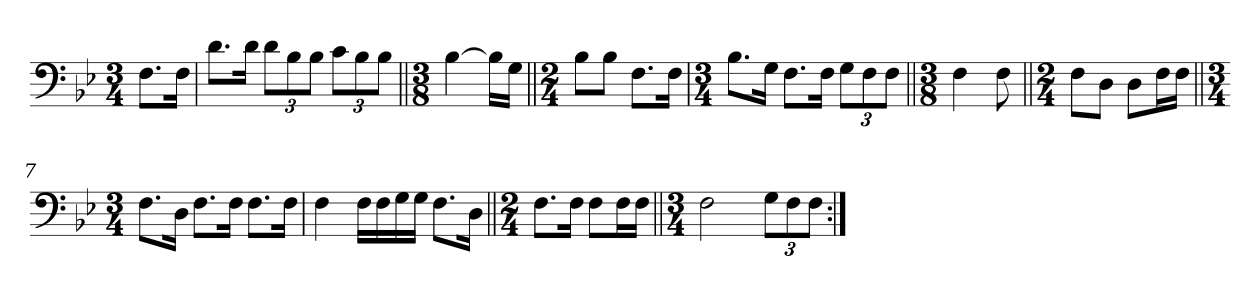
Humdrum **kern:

**kern
*part1
*staff1
*clefF4
*k[b-e-]
*M3/4
=
8.F\L
16F\Jk
=1
8.d\L
16d\Jk
12d\L
12B-\
12B-\J
12c\L
12B-\
12B-\J
=2||
*M3/8
[4B-\
16B-\LL]
16G\JJ
=3||
*M2/4
8B-\L
8B-\J
8.F\L
16F\Jk
=
*M3/4
8.B-\L
16G\Jk
8.F\L
16F\Jk
12G\L
12F\
12F\J
=5||
*M3/8
4F\
8F\
=6||
*M2/4
8F\L
8D\J
8D\L
16F\L
16F\JJ
=7||
*M3/4
8.F\L
16D\Jk
8.F\L
16F\Jk
8.F\L
16F\Jk
=8
4F\
16F\LL
16F\
16G\
16G\JJ
8.F\L
16D\Jk
=9||
*M2/4
8.F\L
16F\Jk
8F\L
16F\L
16F\JJ
=10||
*M3/4
2F\
12G\L
12F\
12F\J
=:|!
*-
